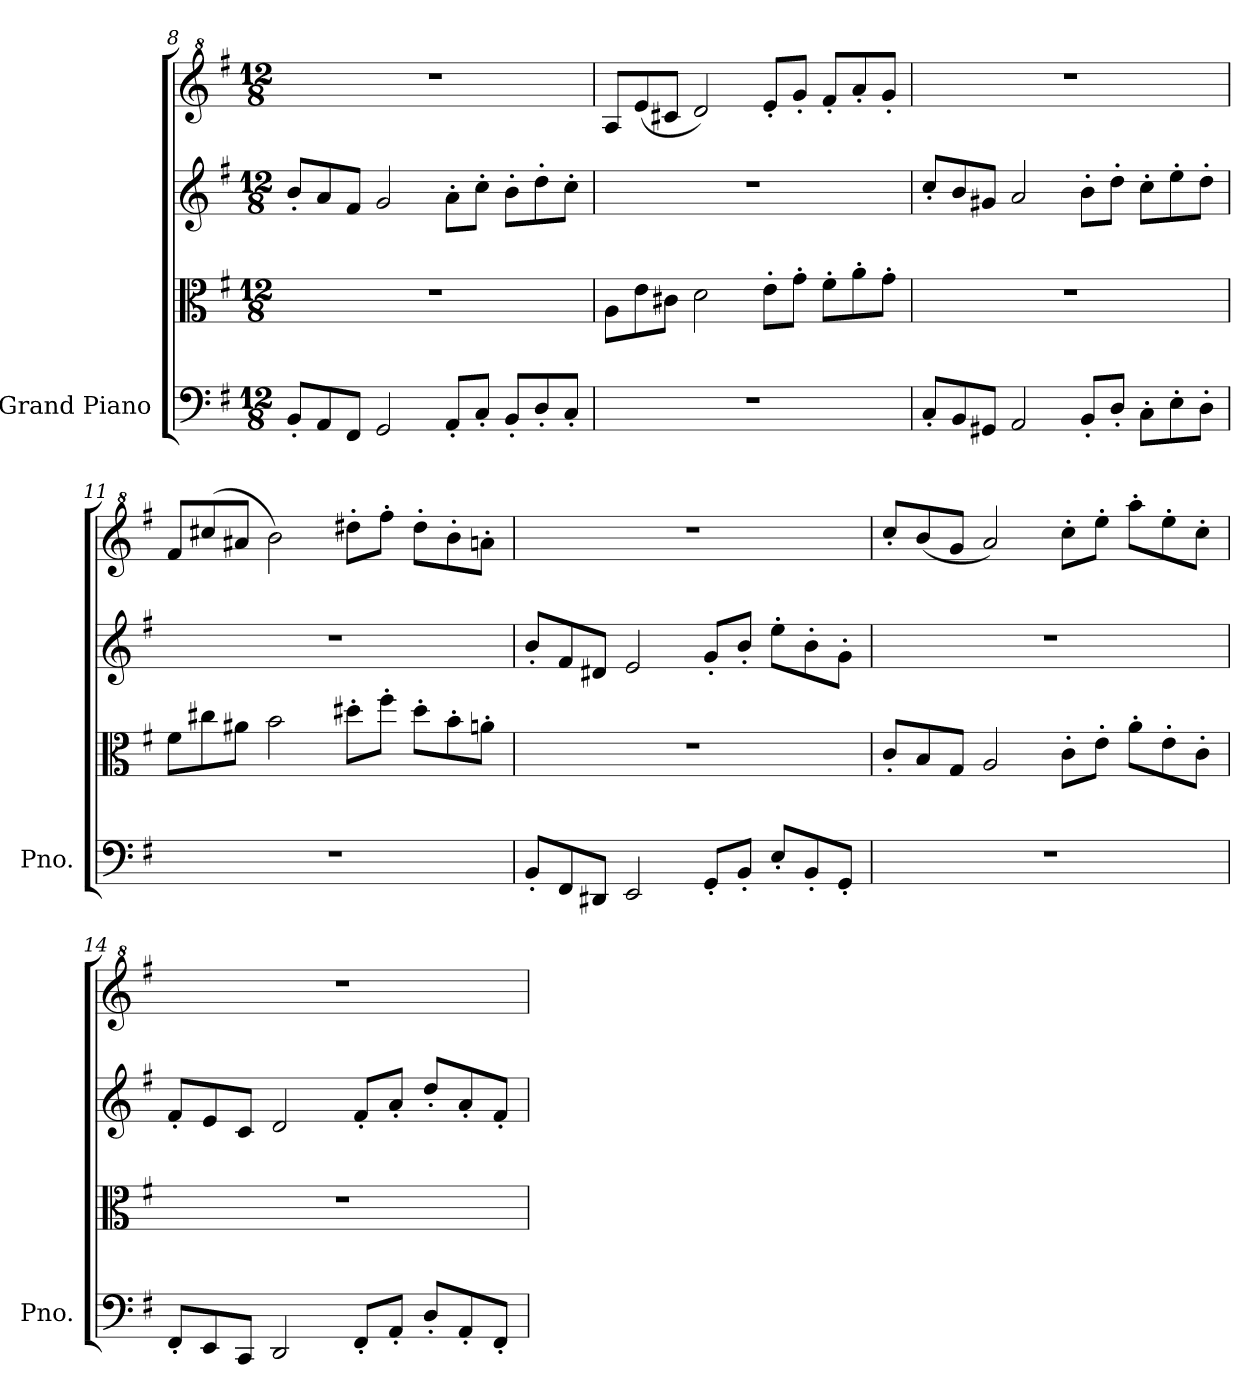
**kern	**kern	**kern	**kern
*part1	*part1	*part1	*part1
*staff4	*staff3	*staff2	*staff1
*I"Grand Piano	*	*	*
*I'Pno.	*	*	*
*clefF4	*clefC3	*clefG2	*clefG^2
*k[f#]	*k[f#]	*k[f#]	*k[f#]
*M12/8	*M12/8	*M12/8	*M12/8
=8	=8	=8	=8
8BB'/L	1.r	8b'/L	1.r
8AA/	.	8a/	.
8FF#/J	.	8f#/J	.
2GG/	.	2g/	.
8AA'/L	.	8a'\L	.
8C'/J	.	8cc'\J	.
8BB'/L	.	8b'\L	.
8D'/	.	8dd'\	.
8C'/J	.	8cc'\J	.
=9	=9	=9	=9
1.r	8A\L	1.r	8a/L
.	8e\	.	(8ee/
.	8c#X\J	.	8cc#X/J
.	2d\	.	2dd/)
.	8e'\L	.	8ee'/L
.	8g'\J	.	8gg'/J
.	8f#'\L	.	8ff#'/L
.	8a'\	.	8aa'/
.	8g'\J	.	8gg'/J
=10	=10	=10	=10
8C'/L	1.r	8cc'/L	1.r
8BB/	.	8b/	.
8GG#X/J	.	8g#X/J	.
2AA/	.	2a/	.
8BB'/L	.	8b'\L	.
8D'/J	.	8dd'\J	.
8C'\L	.	8cc'\L	.
8E'\	.	8ee'\	.
8D'\J	.	8dd'\J	.
!!LO:LB:g=z
=11	=11	=11	=11
1.r	8f#\L	1.r	8ff#/L
.	8cc#X\	.	(8ccc#X/
.	8a#X\J	.	8aa#X/J
.	2b\	.	2bb\)
.	8dd#X'\L	.	8ddd#X'\L
.	8ff#'\J	.	8fff#'\J
.	8dd#'\L	.	8ddd#'\L
.	8b'\	.	8bb'\
.	8an'\J	.	8aan'\J
=12	=12	=12	=12
8BB'/L	1.r	8b'/L	1.r
8FF#/	.	8f#/	.
8DD#X/J	.	8d#X/J	.
2EE/	.	2e/	.
8GG'/L	.	8g'/L	.
8BB'/J	.	8b'/J	.
8E'/L	.	8ee'\L	.
8BB'/	.	8b'\	.
8GG'/J	.	8g'\J	.
=13	=13	=13	=13
1.r	8c'/L	1.r	8ccc'/L
.	8B/	.	(8bb/
.	8G/J	.	8gg/J
.	2A/	.	2aa/)
.	8c'\L	.	8ccc'\L
.	8e'\J	.	8eee'\J
.	8a'\L	.	8aaa'\L
.	8e'\	.	8eee'\
.	8c'\J	.	8ccc'\J
=14	=14	=14	=14
8FF#'/L	1.r	8f#'/L	1.r
8EE/	.	8e/	.
8CC/J	.	8c/J	.
2DD/	.	2d/	.
8FF#'/L	.	8f#'/L	.
8AA'/J	.	8a'/J	.
8D'/L	.	8dd'/L	.
8AA'/	.	8a'/	.
8FF#'/J	.	8f#'/J	.
=	=	=	=
*-	*-	*-	*-
